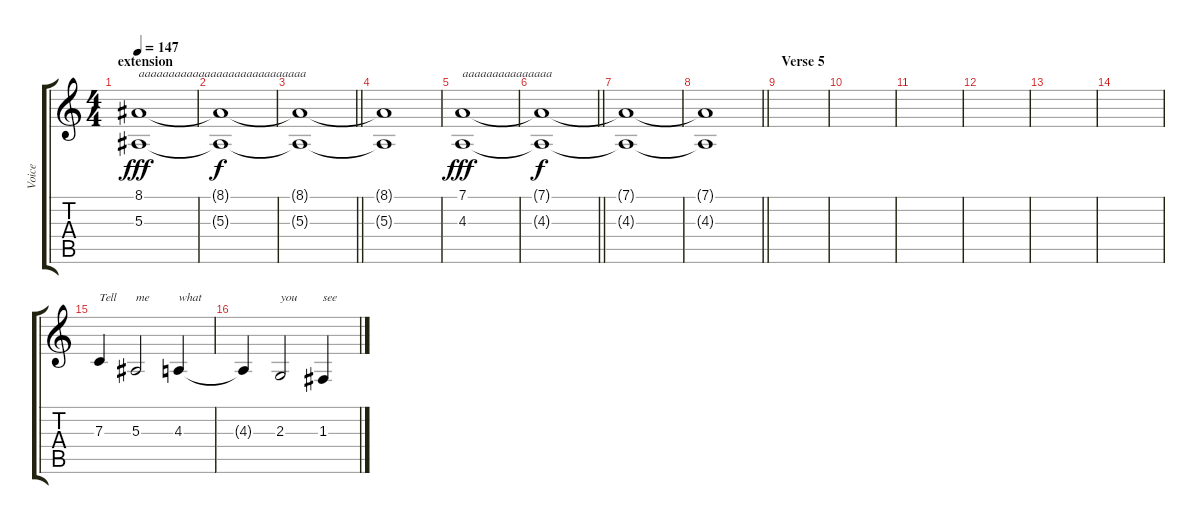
\track ("Voice" "Voice") {instrument lead1square}
\staff {score tabs}
\tuning (D4 A3 F3 C3 G2 D2) {hide}
\ts (4 4)
\section ("" "extension")
\tempo 147
\clef g2
\ks c
(8.1 5.3).1{txt "aaaaaaaaaaaaaaaaaaaaaaaaaaaa" dy fff} |
(8.1{t} 5.3{t}).1{dy f} |
\barLineRight lightlight
(8.1{t} 5.3{t}).1 |
(8.1{t} 5.3{t}).1 |
(7.1 4.3).1{txt "aaaaaaaaaaaaaaa" dy fff} |
\barLineRight lightlight
(7.1{t} 4.3{t}).1{dy f} |
(7.1{t} 4.3{t}).1 |
\barLineRight lightlight
(7.1{t} 4.3{t}).1 |
\section ("" "Verse 5")
|
|
|
|
|
|
7.3.4{txt "Tell"} 5.3.2{txt "me"} 4.3.4{txt "what"} |
4.3{t}.4 2.3.2{txt "you"} 1.3.4{txt "see"}
